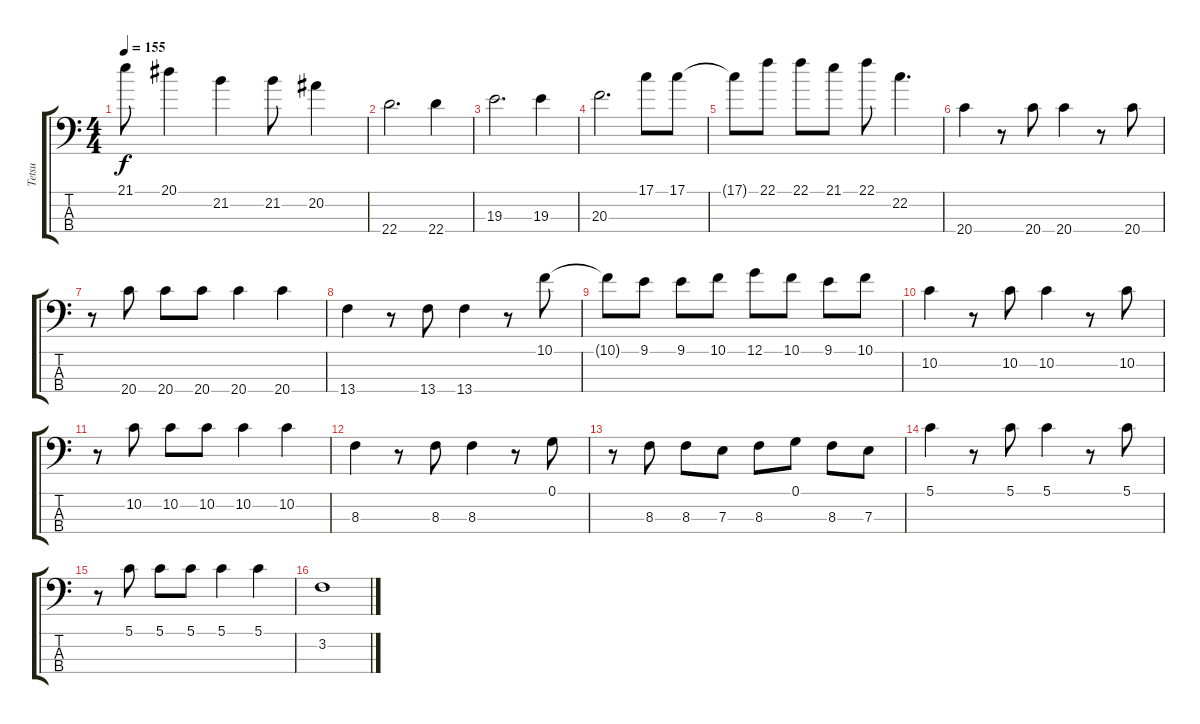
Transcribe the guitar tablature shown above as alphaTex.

\track ("Tetsu" "Tetsu") {instrument electricbassfinger}
\staff {score tabs}
\tuning (G2 D2 A1 E1) {hide}
\ts (4 4)
\tempo 155
\clef f4
\ks c
21.1{t}.8{dy f} 20.1.4 21.2.4 21.2.8 20.2.4 |
22.4.2{d} 22.4.4 |
19.3.2{d} 19.3.4 |
20.3.2{d} 17.1.8 17.1.8 |
17.1{t}.8 22.1.8 22.1.8 21.1.8 22.1.8 22.2.4{d} |
20.4.4 r.8 20.4.8 20.4.4 r.8 20.4.8 |
r.8 20.4.8 20.4.8 20.4.8 20.4.4 20.4.4 |
13.4.4 r.8 13.4.8 13.4.4 r.8 10.1.8 |
10.1{t}.8 9.1.8 9.1.8 10.1.8 12.1.8 10.1.8 9.1.8 10.1.8 |
10.2.4 r.8 10.2.8 10.2.4 r.8 10.2.8 |
r.8 10.2.8 10.2.8 10.2.8 10.2.4 10.2.4 |
8.3.4 r.8 8.3.8 8.3.4 r.8 0.1.8 |
r.8 8.3.8 8.3.8 7.3.8 8.3.8 0.1.8 8.3.8 7.3.8 |
5.1.4 r.8 5.1.8 5.1.4 r.8 5.1.8 |
r.8 5.1.8 5.1.8 5.1.8 5.1.4 5.1.4 |
3.2.1
